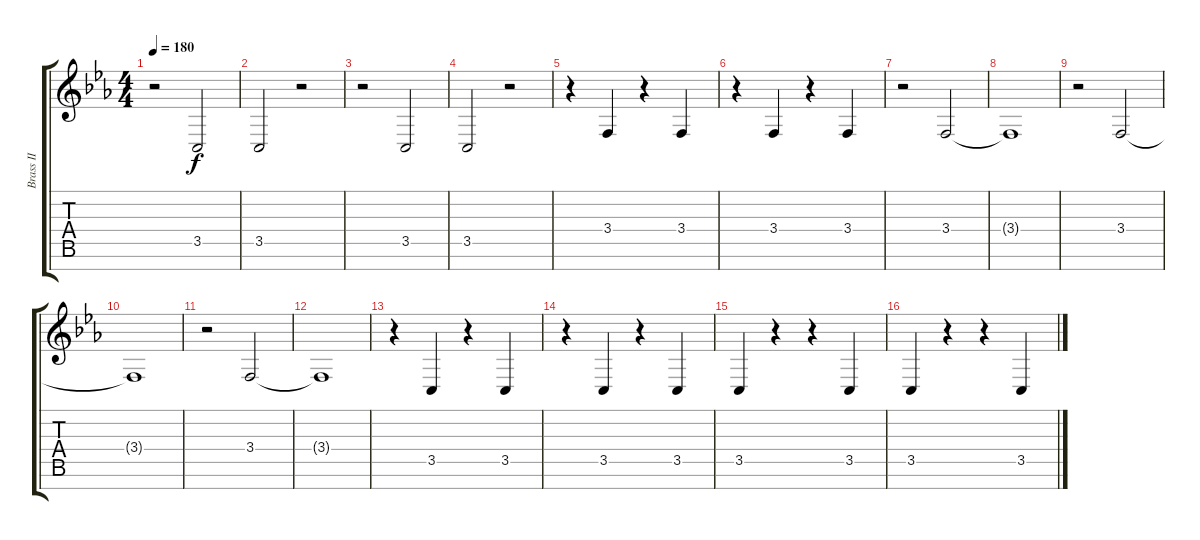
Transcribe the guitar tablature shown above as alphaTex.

\track ("Brass II" "Brass II") {instrument frenchhorn}
\staff {score tabs}
\tuning (E4 B3 G3 D3 A2 E2 B1) {hide}
\ts (4 4)
\tempo 180
\clef g2
\ks eb
r.2{dy f} 3.5.2 |
3.5.2 r.2 |
r.2 3.5.2 |
3.5.2 r.2 |
r.4 3.4.4 r.4 3.4.4 |
r.4 3.4.4 r.4 3.4.4 |
r.2 3.4.2 |
3.4{t}.1 |
r.2 3.4.2 |
3.4{t}.1 |
r.2 3.4.2 |
3.4{t}.1 |
r.4 3.5.4 r.4 3.5.4 |
r.4 3.5.4 r.4 3.5.4 |
3.5.4 r.4 r.4 3.5.4 |
3.5.4 r.4 r.4 3.5.4
